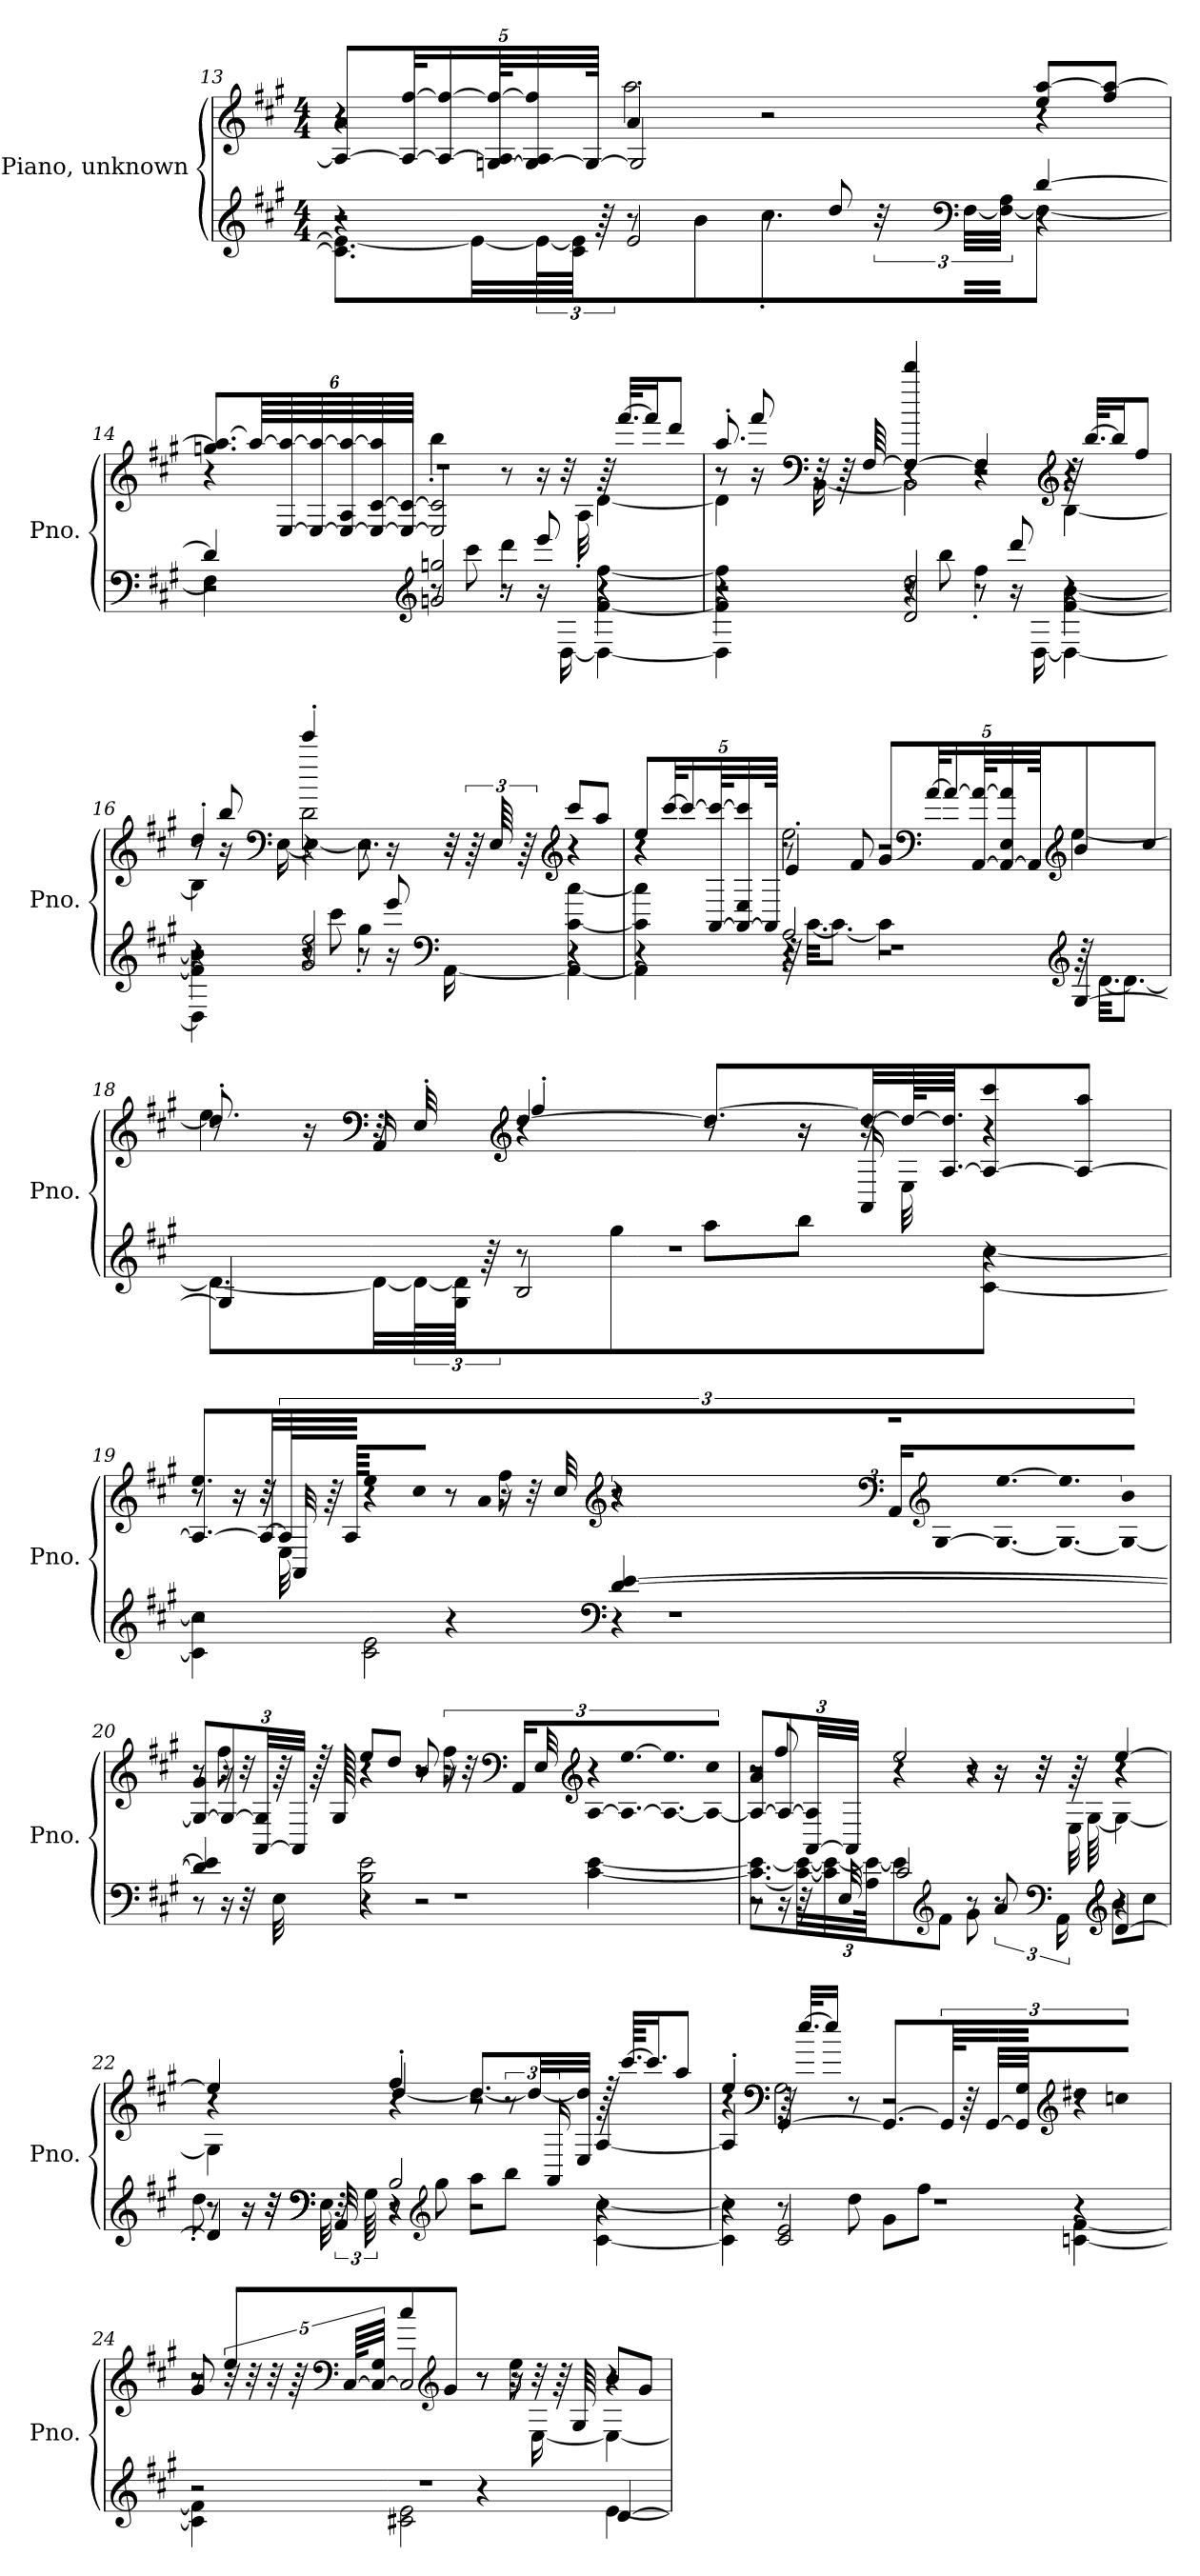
**kern	**kern
*part1	*part1
*staff2	*staff1
*I"Piano, unknown	*
*I'Pno.	*
!!LO:LB:g=z
*clefG2	*clefG2
*k[f#c#g#]	*k[f#c#g#]
*M4/4	*M4/4
=13	=13
*^	*^
*	*^	*	*^
4r	8.c#\] 8.e\_L	2r	4r	4r	8A/_ 8a/L
*	*	*	*	*	*Xbrackettup
.	.	.	.	.	40A/_ [40ff#/KL
.	.	.	.	.	20A/_ 20ff#/_
.	32e\LL_	.	.	.	.
.	.	.	.	.	[80Gn/ 80A/] 80ff#/_KL
.	.	.	.	.	40G/_ 40A/ 40ff#/]
.	96e\L_	.	.	.	.
.	96c#\ 96e\]JJJJ	.	.	.	.
.	.	.	.	.	80G/JJJk_
.	96r	.	.	.	.
2e/	8r	.	4a'/	2aa\	2G/]
.	8b\	.	.	.	.
.	8.cc#'\	8r	2r	.	.
.	.	8dd/	.	.	.
.	48r	.	.	.	.
*clefF4	*	*	*	*	*
.	[48F#\LLL	.	.	.	.
.	48F#\_ 48A\JJJ	.	.	.	.
4r	4F#\_	[4d/	.	4r	8ee/ [8aa/L
.	.	.	.	.	8ff#/ 8aa/_J
!!LO:PB:g=z	!!	!!
=14	=14	=14	=14	=14	=14
*	*	*^	*	*	*
2r	4F#\]	4d/]	2r	1r	4r	8.ggn/ 8.aa/_L
.	.	.	.	.	.	96aa/LLL_
.	.	.	.	.	.	[96E/ 96aa/_
.	.	.	.	.	.	96E/_ 96aa/_
.	.	.	.	.	.	96E/_ 96A/ 96aa/_
.	.	.	.	.	.	96E/_ [96c#/ 96aa/]
.	.	.	.	.	.	96E/_ 96c#/_JJJJ
*clefG2	*	*	*	*	*	*
.	8r	2gn/ 2ggn/	.	.	4bb'\	2E/] 2c#/]
.	8ccc#\	.	.	.	.	.
8r	4ddd'\	.	8r	.	8r	.
8eee/	.	.	16r	.	16r	.
.	.	.	[16D\	.	32r	.
.	.	.	.	.	32A'\	.
4r	[4f#\ [4ff#\	4r	4D\_	.	[4d\	64r
.	.	.	.	.	.	[32.fff#/KLL
.	.	.	.	.	.	16fff#/J]
.	.	.	.	.	.	8ddd/J
!!LO:LB:g=z
=15	=15	=15	=15	=15	=15	=15
*	*	*	*	*	*	*^
2r	4f#\] 4ff#\]	4r	4D\]	8r	4d\]	8.aa'/	8r
.	.	.	.	8fff#/	.	.	16r
*	*	*	*	*clefF4	*	*	*
.	.	.	.	.	.	32r	[16BB\
.	.	.	.	.	.	64r	.
.	.	.	.	.	.	[64F#/	.
.	8r	2d/ 2dd/	4r	4r	4r	4F#/_ 4ddd/	2BB\]
.	8bb\	.	.	.	.	.	.
8r	4ff#'\	.	8r	2r	4r	4F#/]	.
8ddd/	.	.	16r	.	.	.	.
.	.	.	[16D\	.	.	.	.
*	*	*	*	*clefG2	*	*	*
4r	[4f#\ [4b\	4r	4D\_	.	[4B\	64r	4r
.	.	.	.	.	.	[32.bb/KLL	.
.	.	.	.	.	.	16bb/J]	.
.	.	.	.	.	.	8ff#/J	.
=16	=16	=16	=16	=16	=16	=16	=16
2r	4f#\] 4b\]	4r	4D\]	8r	4B\]	4dd'/	8r
.	.	.	.	8bb/	.	.	16r
*	*	*	*	*clefF4	*	*	*
.	.	.	.	.	.	.	[16E\
.	8r	2g#/ 2ee/	4r	4r	2d\	4eee'/	4E\_
.	8ccc#\	.	.	.	.	.	.
8r	4gg#'\	.	8r	2r	.	8r	8.E\]
8eee/	.	.	16r	.	.	16r	.
*clefF4	*	*	*	*	*	*	*
.	.	.	[16AA\	.	.	32r	16r
*	*	*	*	*	*	*brackettup	*
.	.	.	.	.	.	96r	.
.	.	.	.	.	.	96E/	.
.	.	.	.	.	.	96r	.
*	*	*	*	*clefG2	*	*	*
4r	[4c#\ [4cc#\	4r	4AA\_	.	4r	8ccc#/L	4r
.	.	.	.	.	.	8aa/J	.
*	*	*	*	*	*	*v	*v
!!LO:LB:g=z
=17	=17	=17	=17	=17	=17	=17
1r	4c#\] 4cc#\]	4r	4AA\]	8ee/L	4r	4r
*	*	*	*	*Xbrackettup	*	*
.	.	.	.	[40ccc#/KL	.	.
.	.	.	.	20ccc#/_	.	.
.	.	.	.	[80AA/ 80ccc#/_KL	.	.
.	.	.	.	40AA/_ 40E/ 40ccc#/]	.	.
.	.	.	.	80AA/JJJk]	.	.
.	64r	2A/	4r	8r	2ee\	4e'/
.	[32.c#\KKL	.	.	.	.	.
.	8.c#\J_	.	.	.	.	.
.	.	.	.	8f#/	.	.
.	4c#\]	.	2r	8g#/L	.	2r
*	*	*	*	*clefF4	*	*
.	.	.	.	[40a/KL	.	.
.	.	.	.	20a/_	.	.
.	.	.	.	[80AA/ 80a/_KL	.	.
.	.	.	.	40AA/_ 40E/ 40a/]	.	.
.	.	.	.	80AA/JJK]	.	.
*clefG2	*	*	*	*clefG2	*	*
.	64r	[4G#/	.	8b/	[4ee\	.
.	[32.d\KKL	.	.	.	.	.
.	8.d\J_	.	.	.	.	.
.	.	.	.	8cc#/J	.	.
*	*	*v	*v	*	*	*
!!LO:LB:g=z	!!	!!
=18	=18	=18	=18	=18	=18
1r	8.d\L_	4G#/]	8.dd'/	4ee\]	8r
.	.	.	.	.	16r
*	*	*	*clefF4	*	*
.	32d\LL_	.	32r	.	16AA/
.	96d\L_	.	32E'/	.	.
.	96G#\ 96d\]JJJJ	.	.	.	.
.	96r	.	.	.	.
*	*	*	*clefG2	*	*
.	8r	2B/	[4dd/	4r	4ff#'/
.	8gg#\	.	.	.	.
.	8aa\L	.	8.dd/L_	8r	8r
.	8bb\J	.	.	16r	16r
.	.	.	32dd/LL_	32r	16AA/
.	.	.	128dd/KL_	32E\	.
.	.	.	[64.A/ 64.dd/]JJJ	.	.
.	[4c#\ [4cc#\	4r	8A/_ 8ccc#/	4r	4r
.	.	.	8A/_ 8aa/J	.	.
!!LO:LB:g=z	!!	!!
=19	=19	=19	=19	=19	=19
1r	4c#\] 4cc#\]	2r	8.A/_ 8.ee/L	8r	8r
.	.	.	.	16r	16r
.	.	.	32A/LL_	32r	32r
*	*	*	*brackettup	*	*
.	.	.	96A/JJJk]	32E\	32AA/
.	.	.	96r	.	.
.	.	.	96A/KKKL	.	.
.	2c#\ 2e\	.	8ee/	4r	4r
.	.	.	8cc#/J	.	.
.	.	4r	8a/	8r	8r
.	.	.	12r	8ff#\	16r
.	.	.	.	.	32r
*	*	*	*clefF4	*	*
.	.	.	24AA/LL	.	.
.	.	.	.	.	32E/
*clefF4	*	*	*clefG2	*	*
.	4r	[4d/ [4e/	[128G#/KLL	4r	4r
.	.	.	64.G#/_ [64.ee/JJ	.	.
.	.	.	16.G#/_ 16.ee/]J	.	.
.	.	.	8G#/_ 8b/J	.	.
!!LO:LB:g=z	!!	!!
=20	=20	=20	=20	=20	=20
1r	8r	4d/] 4e/]	8G#/_ 8g#/L	8r	8r
*	*	*	*Xbrackettup	*	*
.	16r	.	12G#/_	8ff#\	16r
.	32r	.	.	.	32r
.	.	.	[48AA/ 48G#/]LL	.	.
.	32E\	.	.	.	64r
.	.	.	48AA/JJJ]	.	.
.	.	.	.	.	128r
.	.	.	.	.	128G#/
.	2B\ 2e\	4r	8ee/L	4r	4r
.	.	.	8dd/J	.	.
.	.	2r	8b/	8r	8r
*	*	*	*brackettup	*	*
.	.	.	12r	8ff#\	16r
.	.	.	.	.	32r
*	*	*	*clefF4	*	*
.	.	.	24AA/LL	.	.
.	.	.	.	.	32E/
*	*	*	*clefG2	*	*
.	[4c#\ [4e\	.	[128A/KLL	4r	4r
.	.	.	64.A/_ [64.ee/JJ	.	.
.	.	.	16.A/_ 16.ee/]J	.	.
.	.	.	8A/_ 8cc#/J	.	.
!!LO:PB:g=z
=21	=21	=21	=21	=21	=21
*	*	*	*	*	*^
2r	8.c#\_ 8.e\_L	8r	8A/_ 8a/L	2r	8r	2r
*	*	*	*Xbrackettup	*	*	*
.	.	16r	12A/_	.	8ff#/	.
.	32c#\_ 32e\_LL	32r	.	.	.	.
.	.	.	[48AA/ 48A/]LL	.	.	.
*	*Xbrackettup	*	*	*	*	*
.	48c#\] 48e\_	32E/	.	.	.	.
.	.	.	48AA/JJJ]	.	.	.
.	96A\ 96e\_JJK	.	.	.	.	.
.	8e\]	2c#/	4r	.	2ee/	.
*clefG2	*	*	*	*	*	*
.	8f#\J	.	.	.	.	.
8r	8g#\	.	4r	8r	.	8r
*	*brackettup	*	*	*	*	*
8a/	12r	.	.	16r	.	16r
.	.	.	.	32r	.	32r
*clefF4	*	*	*	*	*	*
.	24AA\	.	.	.	.	.
.	.	.	.	32E\	.	64r
.	.	.	.	.	.	[64G#\
*clefG2	*	*	*	*	*	*
[4d/	8b\L	4r	[4ee/	4r	4r	4G#\_
.	8cc#\J	.	.	.	.	.
*	*	*	*	*	*v	*v
!!LO:LB:g=z
=22	=22	=22	=22	=22	=22
*	*	*^	*	*	*
4d/]	8.dd'\	8r	8r	4ee/]	4r	4G#\]
.	.	16r	16r	.	.	.
.	32r	32r	32r	.	.	.
*clefF4	*	*	*	*	*	*
.	48r	32AA/	32E\	.	.	.
.	96G#\	.	.	.	.	.
2B/	8r	4r	4r	4ff#'/	[4dd/	4r
*clefG2	*	*	*	*	*	*
.	8gg#\	.	.	.	.	.
.	8aa\L	2r	2r	8r	8.dd/L_	2r
*	*	*	*	*brackettup	*	*
.	8bb\J	.	.	12r	.	.
.	.	.	.	.	32dd/LL_	.
.	.	.	.	24AA/	.	.
.	.	.	.	.	32E/ 32dd/]JJJ	.
4r	[4c#\ [4cc#\	.	.	128r	[4A/	.
.	.	.	.	[64.ccc#/KKLL	.	.
.	.	.	.	16.ccc#/J]	.	.
.	.	.	.	8aa/J	.	.
*	*	*v	*v	*	*	*
!!LO:LB:g=z	!!	!!
=23	=23	=23	=23	=23	=23
1r	4c#\] 4cc#\]	4r	4ee'/	4r	4A/]
*	*	*	*clefF4	*	*
.	8r	2c#/ 2e/	[4GG#/	2G#\	64r
.	.	.	.	.	[32.ee/KLL
.	.	.	.	.	16ee/JJ]
.	8dd\	.	.	.	8r
.	8g#\L	.	8.GG#/L_	.	2r
.	8ff#\J	.	.	.	.
.	.	.	96GG#/Jkkk]	.	.
.	.	.	96r	.	.
.	.	.	[48GG#/LLL	.	.
.	.	.	48GG#/] 48G#/JJ	.	.
*	*	*	*clefG2	*	*
.	[4cn\ [4f#\	4r	8dd#X/	4r	.
.	.	.	8ccn/J	.	.
=24	=24	=24	=24	=24	=24
*	*	*	*	*	*^
1r	4c\] 4f#\]	2r	8g#/	2r	8r	2r
.	.	.	40r	.	8ee/L	.
.	.	.	40r	.	.	.
.	.	.	40r	.	.	.
.	.	.	80r	.	.	.
*	*	*	*clefF4	*	*	*
.	.	.	[80C#/KLLL	.	.	.
.	.	.	40C#/_ 40G#/JJJ	.	.	.
.	2c#X\ 2e\	.	2C#/]	.	8cc#/	.
*	*	*	*clefG2	*	*	*
.	.	.	.	.	8g#/J	.
.	.	4r	.	8r	8r	8r
.	.	.	.	8ee\	16r	16r
.	.	.	.	.	32r	[16E\
.	.	.	.	.	64r	.
.	.	.	.	.	64G#/	.
.	[4e\	[4d/	8b/L	4r	4r	4E\_
.	.	.	8g#/J	.	.	.
*v	*v	*v	*	*	*	*
*	*v	*v	*v	*v
=	=
*-	*-
